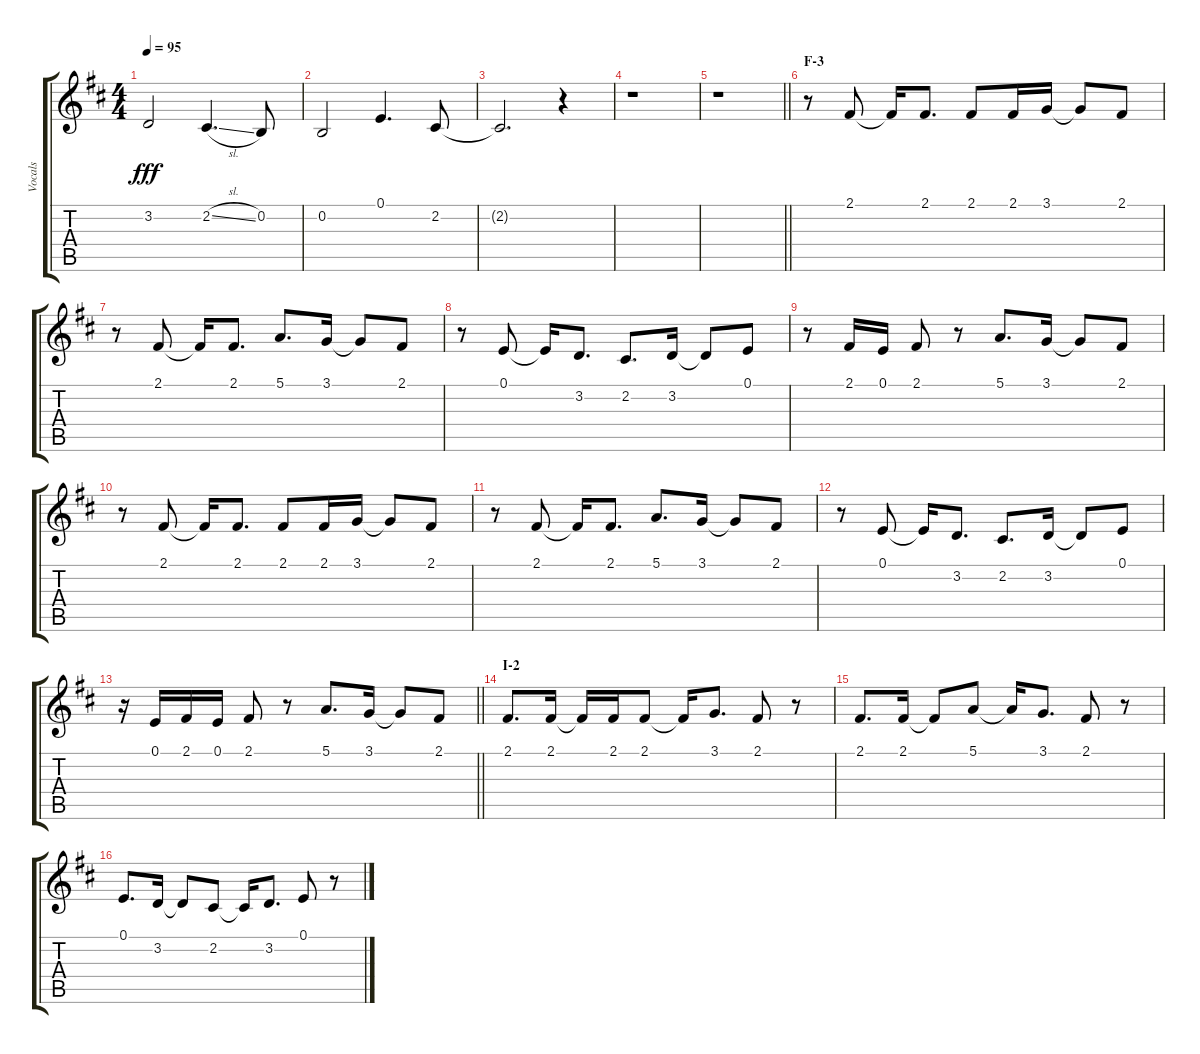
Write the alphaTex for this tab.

\track ("Vocals" "Vocals") {instrument voiceoohs}
\staff {score tabs}
\tuning (E4 B3 G3 D3 A2 E2) {hide}
\ts (4 4)
\tempo 95
\clef g2
\ks d
3.2.2{dy fff} 2.2{sl}.4{d} 0.2.8 |
0.2.2 0.1.4{d} 2.2.8 |
2.2{t}.2{d} r.4 |
r.1 |
\barLineRight lightlight
r.1 |
\section ("" "F-3")
r.8 2.1.8 2.1{t}.16 2.1.8{d} 2.1.8 2.1.16 3.1.16 3.1{t}.8 2.1.8 |
r.8 2.1.8 2.1{t}.16 2.1.8{d} 5.1.8{d} 3.1.16 3.1{t}.8 2.1.8 |
r.8 0.1.8 0.1{t}.16 3.2.8{d} 2.2.8{d} 3.2.16 3.2{t}.8 0.1.8 |
r.8 2.1.16 0.1.16 2.1.8 r.8 5.1.8{d} 3.1.16 3.1{t}.8 2.1.8 |
r.8 2.1.8 2.1{t}.16 2.1.8{d} 2.1.8 2.1.16 3.1.16 3.1{t}.8 2.1.8 |
r.8 2.1.8 2.1{t}.16 2.1.8{d} 5.1.8{d} 3.1.16 3.1{t}.8 2.1.8 |
r.8 0.1.8 0.1{t}.16 3.2.8{d} 2.2.8{d} 3.2.16 3.2{t}.8 0.1.8 |
\barLineRight lightlight
r.16 0.1.16 2.1.16 0.1.16 2.1.8 r.8 5.1.8{d} 3.1.16 3.1{t}.8 2.1.8 |
\section ("" "I-2")
2.1.8{d} 2.1.16 2.1{t}.16 2.1.16 2.1.8 2.1{t}.16 3.1.8{d} 2.1.8 r.8 |
2.1.8{d} 2.1.16 2.1{t}.8 5.1.8 5.1{t}.16 3.1.8{d} 2.1.8 r.8 |
0.1.8{d} 3.2.16 3.2{t}.8 2.2.8 2.2{t}.16 3.2.8{d} 0.1.8 r.8
